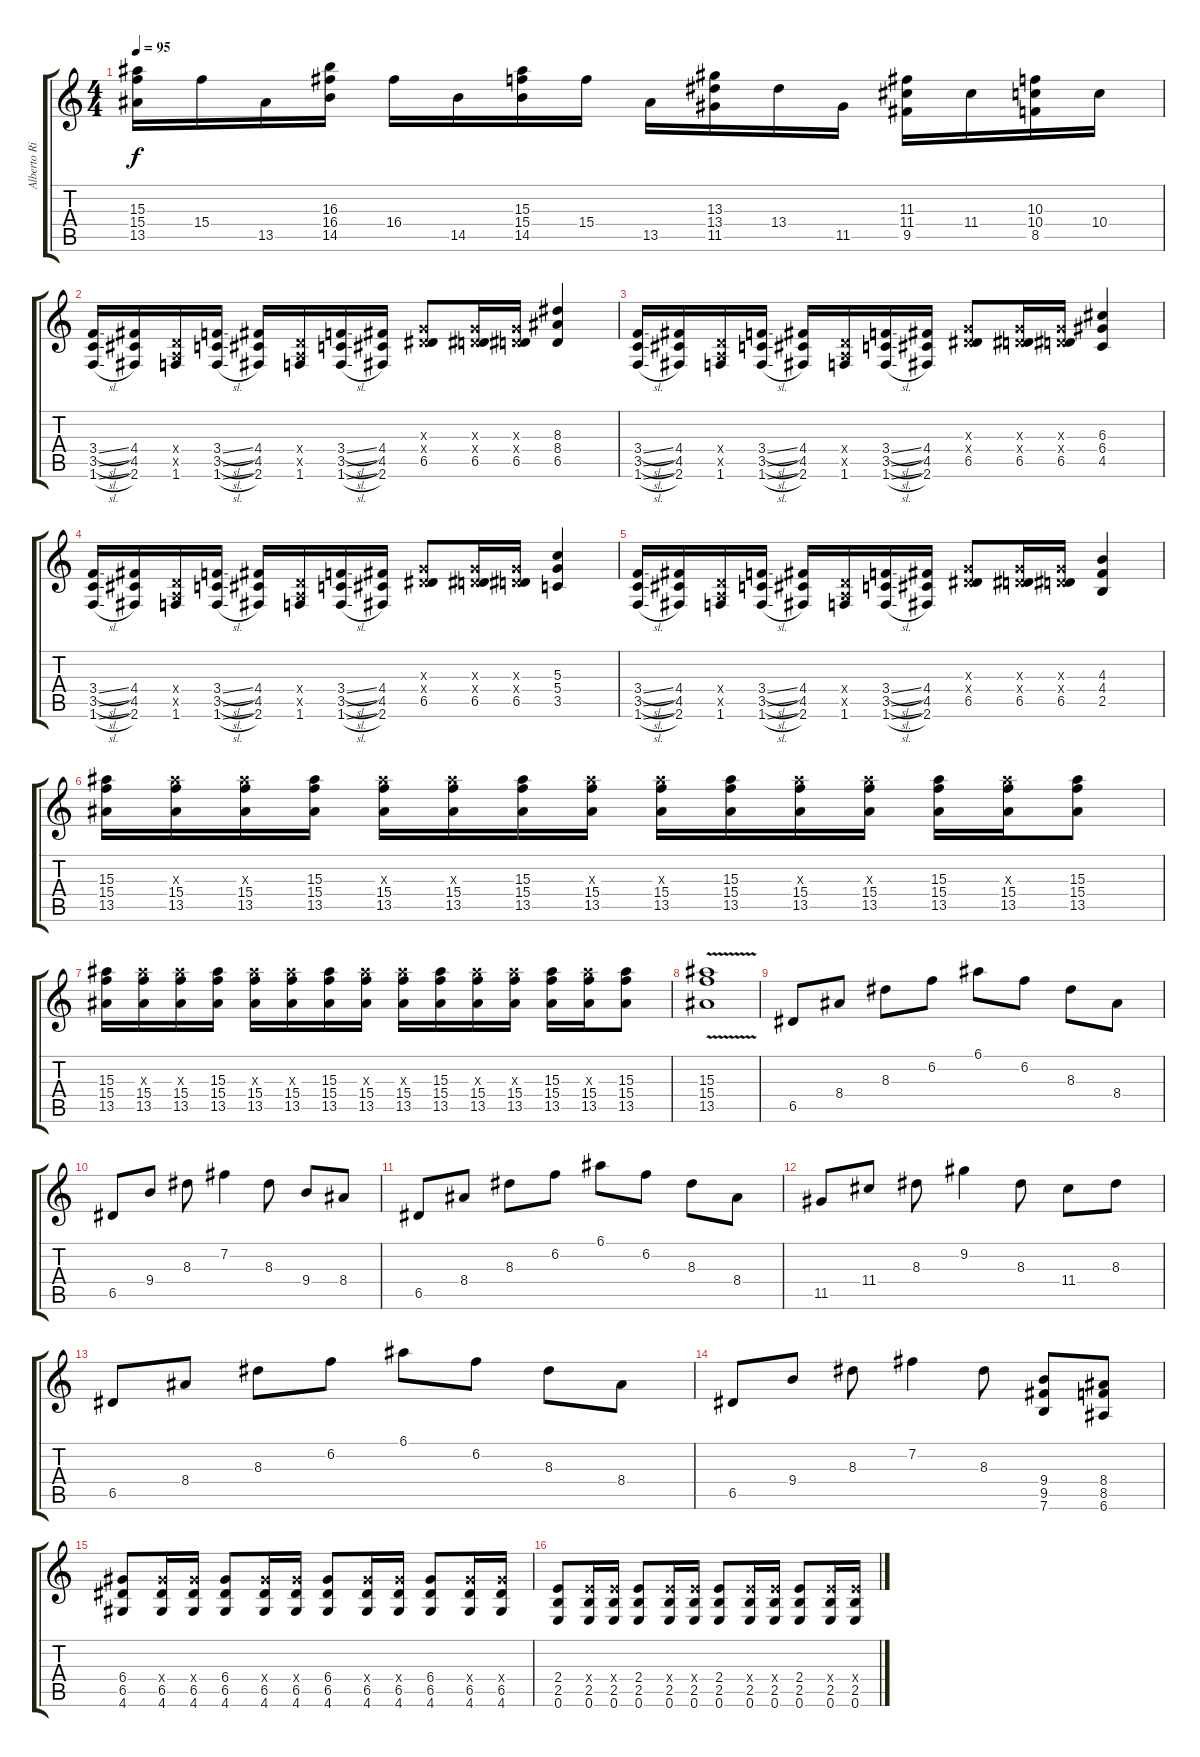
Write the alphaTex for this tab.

\track ("Alberto Rionda (Guitarra)" "Alberto Ri") {instrument distortionguitar}
\staff {score tabs}
\tuning (E4 B3 G3 D3 A2 E2) {hide}
\ts (4 4)
\tempo 95
\clef g2
\ks c
(15.3 15.4 13.5).16{dy f} 15.4.16 13.5.16 (16.3 16.4 14.5).16 16.4.16 14.5.16 (15.3 15.4 14.5).16 15.4.16 13.5.16 (13.3 13.4 11.5).16 13.4.16 11.5.16 (11.3 11.4 9.5).16 11.4.16 (10.3 10.4 8.5).16 10.4.16 |
(3.4{sl} 3.5{sl} 1.6{sl}).16 (4.4 4.5 2.6).16 (0.4{x} 0.5{x} 1.6).16 (3.4{sl} 3.5{sl} 1.6{sl}).16 (4.4 4.5 2.6).16 (0.4{x} 0.5{x} 1.6).16 (3.4{sl} 3.5{sl} 1.6{sl}).16 (4.4 4.5 2.6).16 (0.3{x} 0.4{x} 6.5).8 (0.3{x} 0.4{x} 6.5).16 (0.3{x} 0.4{x} 6.5).16 (8.3 8.4 6.5).4 |
(3.4{sl} 3.5{sl} 1.6{sl}).16 (4.4 4.5 2.6).16 (0.4{x} 0.5{x} 1.6).16 (3.4{sl} 3.5{sl} 1.6{sl}).16 (4.4 4.5 2.6).16 (0.4{x} 0.5{x} 1.6).16 (3.4{sl} 3.5{sl} 1.6{sl}).16 (4.4 4.5 2.6).16 (0.3{x} 0.4{x} 6.5).8 (0.3{x} 0.4{x} 6.5).16 (0.3{x} 0.4{x} 6.5).16 (6.3 6.4 4.5).4 |
(3.4{sl} 3.5{sl} 1.6{sl}).16 (4.4 4.5 2.6).16 (0.4{x} 0.5{x} 1.6).16 (3.4{sl} 3.5{sl} 1.6{sl}).16 (4.4 4.5 2.6).16 (0.4{x} 0.5{x} 1.6).16 (3.4{sl} 3.5{sl} 1.6{sl}).16 (4.4 4.5 2.6).16 (0.3{x} 0.4{x} 6.5).8 (0.3{x} 0.4{x} 6.5).16 (0.3{x} 0.4{x} 6.5).16 (5.3 5.4 3.5).4 |
(3.4{sl} 3.5{sl} 1.6{sl}).16 (4.4 4.5 2.6).16 (0.4{x} 0.5{x} 1.6).16 (3.4{sl} 3.5{sl} 1.6{sl}).16 (4.4 4.5 2.6).16 (0.4{x} 0.5{x} 1.6).16 (3.4{sl} 3.5{sl} 1.6{sl}).16 (4.4 4.5 2.6).16 (0.3{x} 0.4{x} 6.5).8 (0.3{x} 0.4{x} 6.5).16 (0.3{x} 0.4{x} 6.5).16 (4.3 4.4 2.5).4 |
(15.3 15.4 13.5).16 (15.3{x} 15.4 13.5).16 (15.3{x} 15.4 13.5).16 (15.3 15.4 13.5).16 (15.3{x} 15.4 13.5).16 (15.3{x} 15.4 13.5).16 (15.3 15.4 13.5).16 (15.3{x} 15.4 13.5).16 (15.3{x} 15.4 13.5).16 (15.3 15.4 13.5).16 (15.3{x} 15.4 13.5).16 (15.3{x} 15.4 13.5).16 (15.3 15.4 13.5).16 (15.3{x} 15.4 13.5).16 (15.3 15.4 13.5).8 |
(15.3 15.4 13.5).16 (15.3{x} 15.4 13.5).16 (15.3{x} 15.4 13.5).16 (15.3 15.4 13.5).16 (15.3{x} 15.4 13.5).16 (15.3{x} 15.4 13.5).16 (15.3 15.4 13.5).16 (15.3{x} 15.4 13.5).16 (15.3{x} 15.4 13.5).16 (15.3 15.4 13.5).16 (15.3{x} 15.4 13.5).16 (15.3{x} 15.4 13.5).16 (15.3 15.4 13.5).16 (15.3{x} 15.4 13.5).16 (15.3 15.4 13.5).8 |
(15.3 15.4{v} 13.5).1 |
6.5.8{instrument acousticguitarnylon} 8.4.8 8.3.8 6.2.8 6.1.8 6.2.8 8.3.8 8.4.8 |
6.5.8 9.4.8 8.3.8 7.2.4 8.3.8 9.4.8 8.4.8 |
6.5.8{instrument acousticguitarnylon} 8.4.8 8.3.8 6.2.8 6.1.8 6.2.8 8.3.8 8.4.8 |
11.5.8 11.4.8 8.3.8 9.2.4 8.3.8 11.4.8 8.3.8 |
6.5.8{instrument acousticguitarnylon} 8.4.8 8.3.8 6.2.8 6.1.8 6.2.8 8.3.8 8.4.8 |
6.5.8 9.4.8 8.3.8 7.2.4 8.3.8 (9.4 9.5 7.6).8{instrument distortionguitar} (8.4 8.5 6.6).8 |
(6.4 6.5 4.6).8 (6.4{x} 6.5 4.6).16 (6.4{x} 6.5 4.6).16 (6.4 6.5 4.6).8 (6.4{x} 6.5 4.6).16 (6.4{x} 6.5 4.6).16 (6.4 6.5 4.6).8 (6.4{x} 6.5 4.6).16 (6.4{x} 6.5 4.6).16 (6.4 6.5 4.6).8 (6.4{x} 6.5 4.6).16 (6.4{x} 6.5 4.6).16 |
(2.4 2.5 0.6).8 (2.4{x} 2.5 0.6).16 (2.4{x} 2.5 0.6).16 (2.4 2.5 0.6).8 (2.4{x} 2.5 0.6).16 (2.4{x} 2.5 0.6).16 (2.4 2.5 0.6).8 (2.4{x} 2.5 0.6).16 (2.4{x} 2.5 0.6).16 (2.4 2.5 0.6).8 (2.4{x} 2.5 0.6).16 (2.4{x} 2.5 0.6).16
